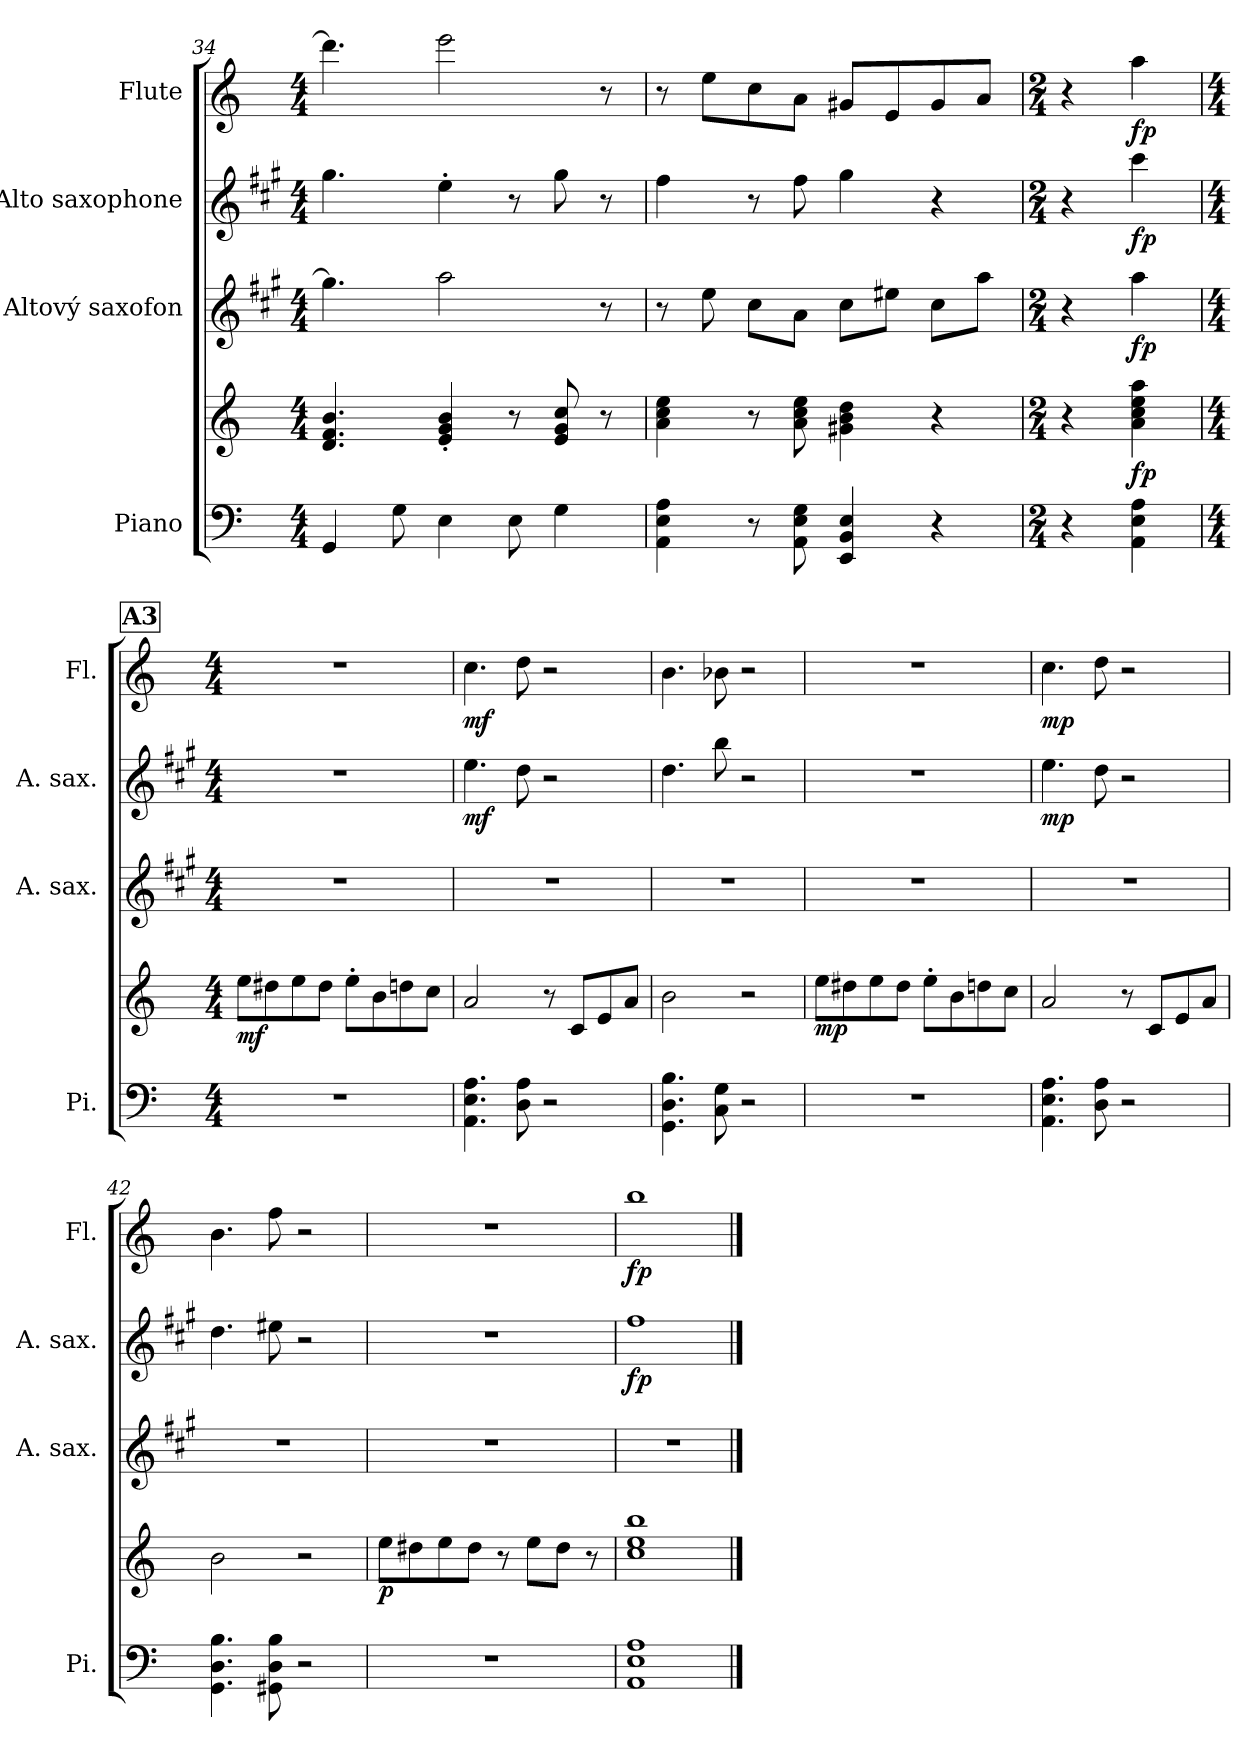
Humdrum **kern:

**kern	**kern	**dynam	**kern	**dynam	**kern	**dynam	**kern	**dynam
*part4	*part4	*part4	*part3	*part3	*part2	*part2	*part1	*part1
*staff5	*staff4	*staff4/5	*staff3	*staff3	*staff2	*staff2	*staff1	*staff1
*I"Piano	*	*	*I"Altový saxofon	*	*I"Alto saxophone	*	*I"Flute	*
*I'Pi.	*	*	*I'A. sax.	*	*I'A. sax.	*	*I'Fl.	*
*clefF4	*clefG2	*	*clefG2	*	*clefG2	*	*clefG2	*
*	*	*	*ITrd5c9	*	*ITrd5c9	*	*	*
*k[]	*k[]	*	*k[]	*	*k[]	*	*k[]	*
*M4/4	*M4/4	*	*M4/4	*	*M4/4	*	*M4/4	*
=34	=34	=34	=34	=34	=34	=34	=34	=34
4GG/	4.d/ 4.f/ 4.b/	.	4.b\]	.	4.b\	.	4.ddd\]	.
8G\	.	.	.	.	.	.	.	.
4E\	4e/' 4g/' 4b/'	.	2cc\	.	4g'\	.	2eee\	.
8E\	8r	.	.	.	8r	.	.	.
4G\	8e/ 8g/ 8cc/	.	.	.	8b\	.	.	.
.	8r	.	8r	.	8r	.	8r	.
=35	=35	=35	=35	=35	=35	=35	=35	=35
4AA\ 4E\ 4A\	4a\ 4cc\ 4ee\	.	8r	.	4a\	.	8r	.
.	.	.	8g\	.	.	.	8ee\L	.
8r	8r	.	8e\L	.	8r	.	8cc\	.
8AA\ 8E\ 8G\	8a\ 8cc\ 8ee\	.	8c\J	.	8a\	.	8a\J	.
4EE/ 4BB/ 4E/	4g#X\ 4b\ 4dd\	.	8e\L	.	4b\	.	8g#X/L	.
.	.	.	8g#X\J	.	.	.	8e/	.
4r	4r	.	8e\L	.	4r	.	8g#/	.
.	.	.	8cc\J	.	.	.	8a/J	.
=36	=36	=36	=36	=36	=36	=36	=36	=36
*M2/4	*M2/4	*	*M2/4	*	*M2/4	*	*M2/4	*
4r	4r	.	4r	.	4r	.	4r	.
!	!	!LO:DY:b	!	!LO:DY:b	!	!LO:DY:b	!	!LO:DY:b
4AA\ 4E\ 4A\	4a\ 4cc\ 4ee\ 4aa\	fp	4cc\	fp	4ee\	fp	4aa\	fp
!!LO:REH:place=s1:a:B:fs=14:t=A3
=37	=37	=37	=37	=37	=37	=37	=37	=37
*M4/4	*M4/4	*	*M4/4	*	*M4/4	*	*M4/4	*
!	!	!LO:DY:b	!	!	!	!	!	!
1r	8ee\L	mf	1r	.	1r	.	1r	.
.	8dd#X\	.	.	.	.	.	.	.
.	8ee\	.	.	.	.	.	.	.
.	8dd#\J	.	.	.	.	.	.	.
.	8ee'\L	.	.	.	.	.	.	.
.	8b\	.	.	.	.	.	.	.
.	8ddn\	.	.	.	.	.	.	.
.	8cc\J	.	.	.	.	.	.	.
!!LO:PB:g=z
=38	=38	=38	=38	=38	=38	=38	=38	=38
!	!	!	!	!	!	!LO:DY:b	!	!LO:DY:b
4.AA\ 4.E\ 4.A\	2a/	.	1r	.	4.g\	mf	4.cc\	mf
8D\ 8A\	.	.	.	.	8f\	.	8dd\	.
2r	8r	.	.	.	2r	.	2r	.
.	8c/L	.	.	.	.	.	.	.
.	8e/	.	.	.	.	.	.	.
.	8a/J	.	.	.	.	.	.	.
=39	=39	=39	=39	=39	=39	=39	=39	=39
4.GG\ 4.D\ 4.B\	2b\	.	1r	.	4.f\	.	4.b\	.
8C\ 8G\	.	.	.	.	8dd\	.	8b-X\	.
2r	2r	.	.	.	2r	.	2r	.
=40	=40	=40	=40	=40	=40	=40	=40	=40
!	!	!LO:DY:b	!	!	!	!	!	!
1r	8ee\L	mp	1r	.	1r	.	1r	.
.	8dd#X\	.	.	.	.	.	.	.
.	8ee\	.	.	.	.	.	.	.
.	8dd#\J	.	.	.	.	.	.	.
.	8ee'\L	.	.	.	.	.	.	.
.	8b\	.	.	.	.	.	.	.
.	8ddn\	.	.	.	.	.	.	.
.	8cc\J	.	.	.	.	.	.	.
=41	=41	=41	=41	=41	=41	=41	=41	=41
!	!	!	!	!	!	!LO:DY:b	!	!LO:DY:b
4.AA\ 4.E\ 4.A\	2a/	.	1r	.	4.g\	mp	4.cc\	mp
8D\ 8A\	.	.	.	.	8f\	.	8dd\	.
2r	8r	.	.	.	2r	.	2r	.
.	8c/L	.	.	.	.	.	.	.
.	8e/	.	.	.	.	.	.	.
.	8a/J	.	.	.	.	.	.	.
=42	=42	=42	=42	=42	=42	=42	=42	=42
4.GG\ 4.D\ 4.B\	2b\	.	1r	.	4.f\	.	4.b\	.
8GG#X\ 8D\ 8B\	.	.	.	.	8g#X\	.	8ff\	.
2r	2r	.	.	.	2r	.	2r	.
=43	=43	=43	=43	=43	=43	=43	=43	=43
!	!	!LO:DY:b	!	!	!	!	!	!
1r	8ee\L	p	1r	.	1r	.	1r	.
.	8dd#X\	.	.	.	.	.	.	.
.	8ee\	.	.	.	.	.	.	.
.	8dd#\J	.	.	.	.	.	.	.
.	8r	.	.	.	.	.	.	.
.	8ee\L	.	.	.	.	.	.	.
.	8dd#\J	.	.	.	.	.	.	.
.	8r	.	.	.	.	.	.	.
!!LO:LB:g=z
=44	=44	=44	=44	=44	=44	=44	=44	=44
!	!	!LO:DY:b=2	!	!	!	!	!	!
!	!	!LO:DY:n=1:b	!	!	!	!LO:DY:b	!	!LO:DY:b
1AA 1E 1A	1cc 1ee 1bb	fp fp	1r	.	1a	fp	1bb	fp
==	==	==	==	==	==	==	==	==
*-	*-	*-	*-	*-	*-	*-	*-	*-
